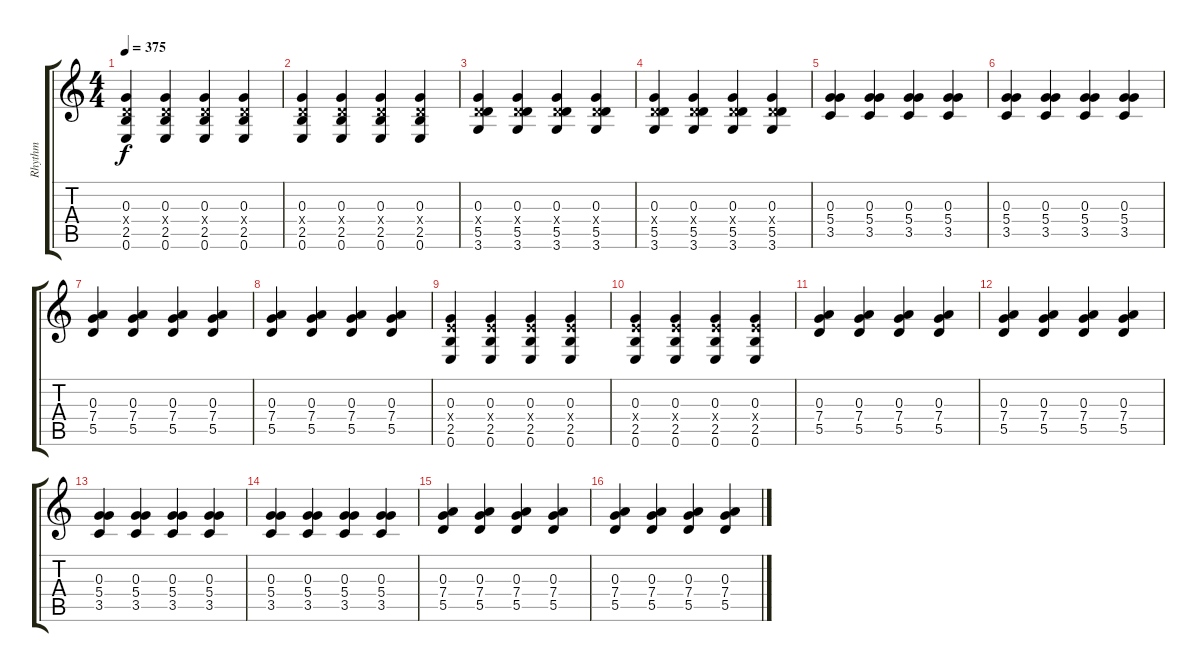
\track ("Rhythm" "Rhythm") {instrument acousticguitarsteel}
\staff {score tabs}
\tuning (E4 B3 G3 D3 A2 E2) {hide}
\ts (4 4)
\tempo 375
\clef g2
\ks c
(0.3 0.4{x} 2.5 0.6).4{dy f} (0.3 0.4{x} 2.5 0.6).4 (0.3 0.4{x} 2.5 0.6).4 (0.3 0.4{x} 2.5 0.6).4 |
(0.3 0.4{x} 2.5 0.6).4 (0.3 0.4{x} 2.5 0.6).4 (0.3 0.4{x} 2.5 0.6).4 (0.3 0.4{x} 2.5 0.6).4 |
(0.3 0.4{x} 5.5 3.6).4 (0.3 0.4{x} 5.5 3.6).4 (0.3 0.4{x} 5.5 3.6).4 (0.3 0.4{x} 5.5 3.6).4 |
(0.3 0.4{x} 5.5 3.6).4 (0.3 0.4{x} 5.5 3.6).4 (0.3 0.4{x} 5.5 3.6).4 (0.3 0.4{x} 5.5 3.6).4 |
(0.3 5.4 3.5).4 (0.3 5.4 3.5).4 (0.3 5.4 3.5).4 (0.3 5.4 3.5).4 |
(0.3 5.4 3.5).4 (0.3 5.4 3.5).4 (0.3 5.4 3.5).4 (0.3 5.4 3.5).4 |
(0.3 7.4 5.5).4 (0.3 7.4 5.5).4 (0.3 7.4 5.5).4 (0.3 7.4 5.5).4 |
(0.3 7.4 5.5).4 (0.3 7.4 5.5).4 (0.3 7.4 5.5).4 (0.3 7.4 5.5).4 |
(0.3 2.4{x} 2.5 0.6).4 (0.3 2.4{x} 2.5 0.6).4 (0.3 2.4{x} 2.5 0.6).4 (0.3 2.4{x} 2.5 0.6).4 |
(0.3 2.4{x} 2.5 0.6).4 (0.3 2.4{x} 2.5 0.6).4 (0.3 2.4{x} 2.5 0.6).4 (0.3 2.4{x} 2.5 0.6).4 |
(0.3 7.4 5.5).4 (0.3 7.4 5.5).4 (0.3 7.4 5.5).4 (0.3 7.4 5.5).4 |
(0.3 7.4 5.5).4 (0.3 7.4 5.5).4 (0.3 7.4 5.5).4 (0.3 7.4 5.5).4 |
(0.3 5.4 3.5).4 (0.3 5.4 3.5).4 (0.3 5.4 3.5).4 (0.3 5.4 3.5).4 |
(0.3 5.4 3.5).4 (0.3 5.4 3.5).4 (0.3 5.4 3.5).4 (0.3 5.4 3.5).4 |
(0.3 7.4 5.5).4 (0.3 7.4 5.5).4 (0.3 7.4 5.5).4 (0.3 7.4 5.5).4 |
(0.3 7.4 5.5).4 (0.3 7.4 5.5).4 (0.3 7.4 5.5).4 (0.3 7.4 5.5).4
